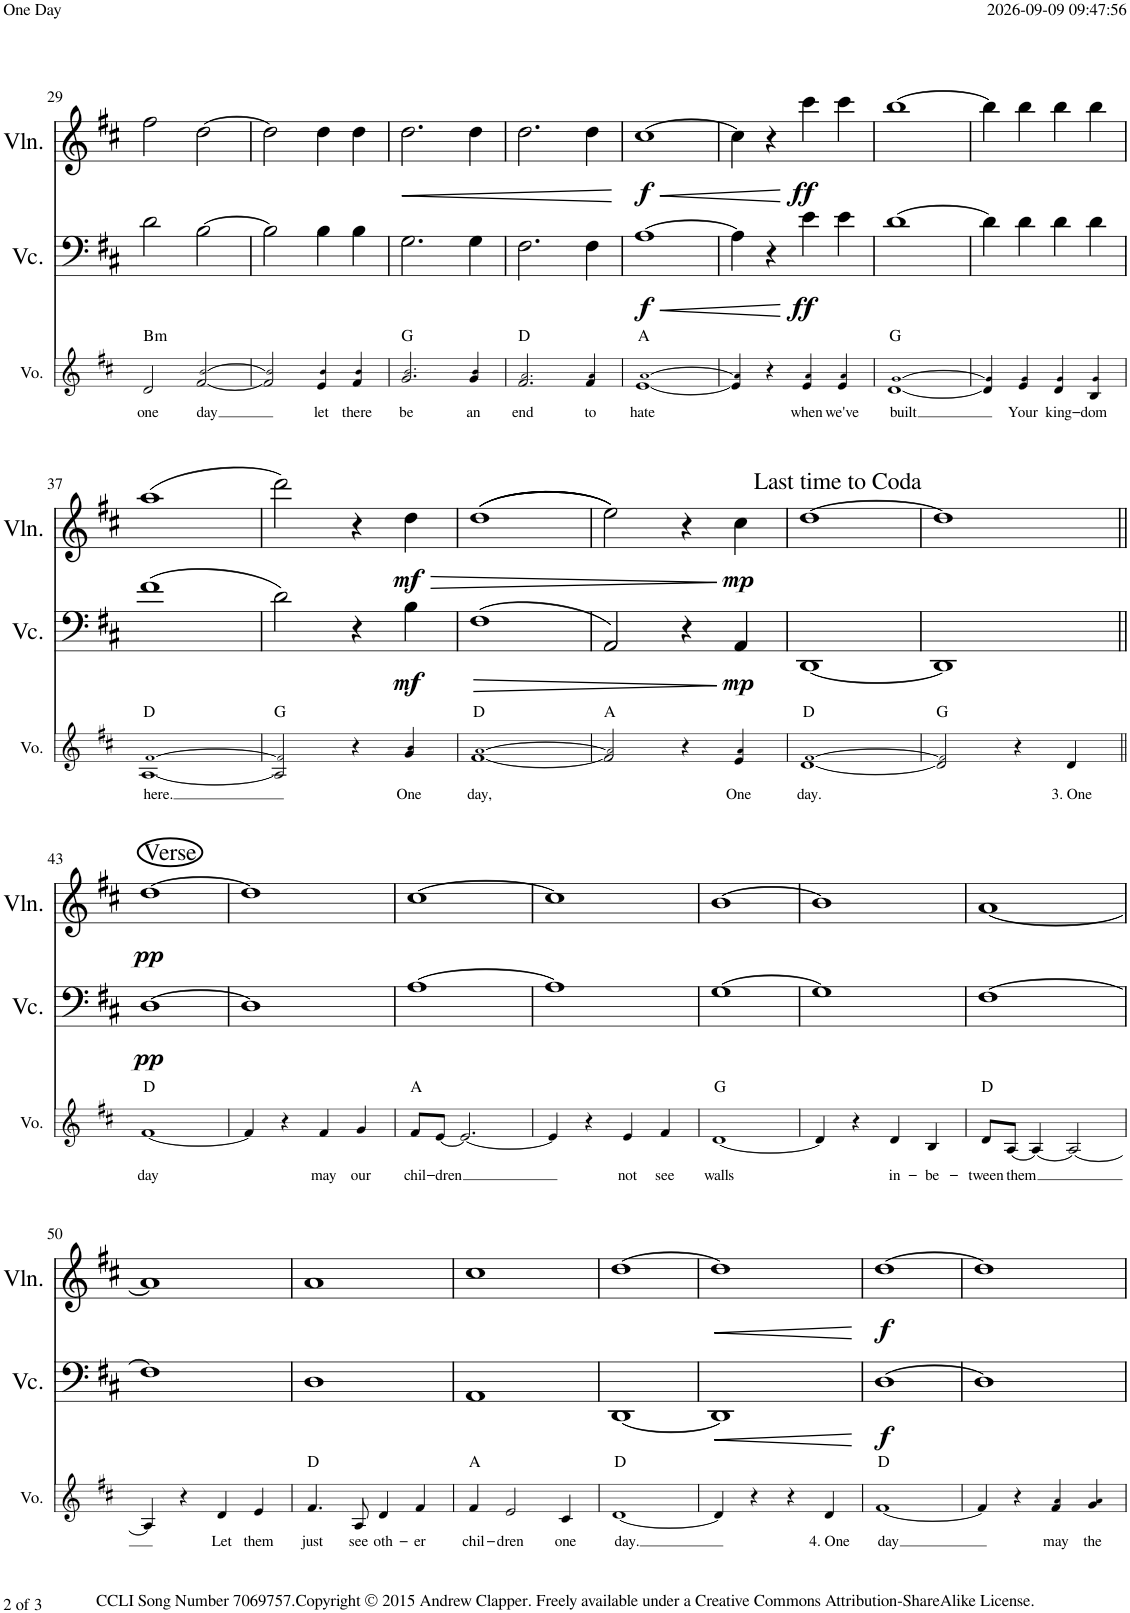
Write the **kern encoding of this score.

**kern	**text	**harte	**kern	**dynam	**kern	**dynam
*part3	*part3	*part3	*part2	*part2	*part1	*part1
*staff3	*staff3	*	*staff2	*staff2	*staff1	*staff1
*I"Voice	*	*	*I"Violoncello	*	*I"Violin	*
*I'Vo.	*	*	*I'Vc.	*	*I'Vln.	*
!!LO:PB:g=z
*clefG2	*	*	*clefF4	*	*clefG2	*
*k[f#c#]	*	*	*k[f#c#]	*	*k[f#c#]	*
*M4/4	*	*	*M4/4	*	*M4/4	*
=29	=29	=29	=29	=29	=29	=29
!	!LO:LY:b	!LO:H:kt=m	!	!	!	!
2d/	one	B:min	2d\	.	2ff#\	.
!	!LO:LY:b	!	!	!	!	!
[2f#/ [2b!/	day	.	[2B\	.	[2dd\	.
=30	=30	=30	=30	=30	=30	=30
2f#/] 2b!/]	.	.	2B\]	.	2dd\]	.
!	!LO:LY:b	!	!	!	!	!
4e/ 4b!/	let	.	4B\	.	4dd\	.
!	!LO:LY:b	!	!	!	!	!
4f#/ 4b!/	there	.	4B\	.	4dd\	.
=31	=31	=31	=31	=31	=31	=31
!	!LO:LY:b	!	!	!	!	!LO:HP:b
2.g/ 2.b!/	be	G:maj	2.G\	.	2.dd\	<
!	!LO:LY:b	!	!	!	!	!
4g/ 4b!/	an	.	4G\	.	4dd\	.
=32	=32	=32	=32	=32	=32	=32
!	!LO:LY:b	!	!	!	!	!
2.f#/ 2.a!/	end	D:maj	2.F#\	.	2.dd\	.
!	!LO:LY:b	!	!	!	!	!
4f#/ 4a!/	to	.	4F#\	.	4dd\	.
.	.	.	.	.	.	[
=33	=33	=33	=33	=33	=33	=33
!	!LO:LY:b	!	!	!LO:HP:b	!	!LO:HP:b
!	!	!	!	!LO:DY:n=1:b	!	!LO:DY:n=1:b
[1e [1a!	hate	A:maj	[1A	< f	[1cc#	< f
=34	=34	=34	=34	=34	=34	=34
4e/] 4a!/]	.	.	4A\]	.	4cc#\]	.
4r	.	.	4r	.	4r	.
!	!LO:LY:b	!	!	!LO:DY:n=1:b	!	!LO:DY:n=1:b
4e/ 4a!/	when	.	4e\	[ ff	4ccc#\	[ ff
!	!LO:LY:b	!	!	!	!	!
4e/ 4a!/	we've	.	4e\	.	4ccc#\	.
=35	=35	=35	=35	=35	=35	=35
!	!LO:LY:b	!	!	!	!	!
[1d [1g!	built	G:maj	[1d	.	[1bb	.
=36	=36	=36	=36	=36	=36	=36
4d/] 4g!/]	.	.	4d\]	.	4bb\]	.
!	!LO:LY:b	!	!	!	!	!
4e/ 4g!/	Your	.	4d\	.	4bb\	.
!	!LO:LY:b	!	!	!	!	!
4d/ 4g!/	king-	.	4d\	.	4bb\	.
!	!LO:LY:b	!	!	!	!	!
4B/ 4g!/	-dom	.	4d\	.	4bb\	.
!!LO:LB:g=z
=37	=37	=37	=37	=37	=37	=37
!	!LO:LY:b	!	!	!	!	!
[1A [1f#!	here.	D:maj	(1f#	.	(>1aa	.
=38	=38	=38	=38	=38	=38	=38
2A/] 2f#!/]	.	G:maj	2d\)	.	2ddd\)	.
4r	.	.	4r	.	4r	.
!	!LO:LY:b	!	!	!LO:DY:b	!	!LO:HP:b
!	!	!	!	!	!	!LO:DY:n=1:b
4g/ 4b!/	One	.	4B\	mf	4dd\	> mf
=39	=39	=39	=39	=39	=39	=39
!	!LO:LY:b	!	!	!LO:HP:b	!	!
[1f# [1a!	day,	D:maj	(1F#	>	(((>1dd	.
=40	=40	=40	=40	=40	=40	=40
2f#/] 2a!/]	.	A:maj	2AA/)	.	2ee\)))	.
4r	.	.	4r	.	4r	.
!	!LO:LY:b	!	!	!LO:DY:n=1:b	!	!LO:DY:n=1:b
4e/ 4a!/	One	.	4AA/	] mp	4cc#\	] mp
=41	=41	=41	=41	=41	=41	=41
!	!LO:LY:b	!	!	!	!	!
[1d [1f#!	day.	D:maj	[1DD	.	[1dd	.
!	!	!	!	!	!LO:TX:a:t=Last time to Coda	!
=42	=42	=42	=42	=42	=42	=42
2d/] 2f#!/]	.	G:maj	1DD]	.	1dd]	.
4r	.	.	.	.	.	.
!	!LO:LY:b	!	!	!	!	!
4d/	3. One	.	.	.	.	.
!!LO:LB:g=z
=43||	=43||	=43||	=43||	=43||	=43||	=43||
!	!	!	!	!	!LO:TX:a:t=Verse	!
!	!LO:LY:b	!	!	!LO:DY:b	!	!LO:DY:b
[1f#	day	D:maj	[1D	pp	[>1dd	pp
=44	=44	=44	=44	=44	=44	=44
4f#/]	.	.	1D]	.	1dd]	.
4r	.	.	.	.	.	.
!	!LO:LY:b	!	!	!	!	!
4f#/	may	.	.	.	.	.
!	!LO:LY:b	!	!	!	!	!
4g/	our	.	.	.	.	.
=45	=45	=45	=45	=45	=45	=45
!	!LO:LY:b	!	!	!	!	!
8f#/L	chil-	A:maj	[1A	.	[1cc#	.
!	!LO:LY:b	!	!	!	!	!
[8e/J	-dren	.	.	.	.	.
2.e/_	.	.	.	.	.	.
=46	=46	=46	=46	=46	=46	=46
4e/]	.	.	1A]	.	1cc#]	.
4r	.	.	.	.	.	.
!	!LO:LY:b	!	!	!	!	!
4e/	not	.	.	.	.	.
!	!LO:LY:b	!	!	!	!	!
4f#/	see	.	.	.	.	.
=47	=47	=47	=47	=47	=47	=47
!	!LO:LY:b	!	!	!	!	!
[1d	walls	G:maj	[1G	.	[1b	.
=48	=48	=48	=48	=48	=48	=48
4d/]	.	.	1G]	.	1b]	.
4r	.	.	.	.	.	.
!	!LO:LY:b	!	!	!	!	!
4d/	in-	.	.	.	.	.
!	!LO:LY:b	!	!	!	!	!
4B/	-be-	.	.	.	.	.
=49	=49	=49	=49	=49	=49	=49
!	!LO:LY:b	!	!	!	!	!
8d/L	-tween	D:maj	[1F#	.	[1a	.
!	!LO:LY:b	!	!	!	!	!
[8A/J	them	.	.	.	.	.
4A/_	.	.	.	.	.	.
2A/_	.	.	.	.	.	.
!!LO:LB:g=z
=50	=50	=50	=50	=50	=50	=50
4A/]	.	.	1F#]	.	1a]	.
4r	.	.	.	.	.	.
!	!LO:LY:b	!	!	!	!	!
4d/	Let	.	.	.	.	.
!	!LO:LY:b	!	!	!	!	!
4e/	them	.	.	.	.	.
=51	=51	=51	=51	=51	=51	=51
!	!LO:LY:b	!	!	!	!	!
4.f#/	just	D:maj	1D	.	1a	.
!	!LO:LY:b	!	!	!	!	!
8A/	see	.	.	.	.	.
!	!LO:LY:b	!	!	!	!	!
4d/	oth-	.	.	.	.	.
!	!LO:LY:b	!	!	!	!	!
4f#/	-er	.	.	.	.	.
=52	=52	=52	=52	=52	=52	=52
!	!LO:LY:b	!	!	!	!	!
4f#/	chil-	A:maj	1AA	.	1cc#	.
!	!LO:LY:b	!	!	!	!	!
2e/	-dren	.	.	.	.	.
!	!LO:LY:b	!	!	!	!	!
4c#/	one	.	.	.	.	.
=53	=53	=53	=53	=53	=53	=53
!	!LO:LY:b	!	!	!	!	!
[1d	day.	D:maj	[1DD	.	[1dd	.
=54	=54	=54	=54	=54	=54	=54
!	!	!	!	!LO:HP:b	!	!LO:HP:b
4d/]	.	.	1DD]	<	1dd]	<
4r	.	.	.	.	.	.
4r	.	.	.	.	.	.
!	!LO:LY:b	!	!	!	!	!
4d/	4. One	.	.	.	.	.
.	.	.	.	[	.	[
=55	=55	=55	=55	=55	=55	=55
!	!LO:LY:b	!	!	!LO:DY:b	!	!LO:DY:b
[1f#	day	D:maj	[1D	f	[>1dd	f
=56	=56	=56	=56	=56	=56	=56
4f#/]	.	.	1D]	.	1dd]	.
4r	.	.	.	.	.	.
!	!LO:LY:b	!	!	!	!	!
4f#/ 4a!/	may	.	.	.	.	.
!	!LO:LY:b	!	!	!	!	!
4g/ 4a!/	the	.	.	.	.	.
=	=	=	=	=	=	=
*-	*-	*-	*-	*-	*-	*-
